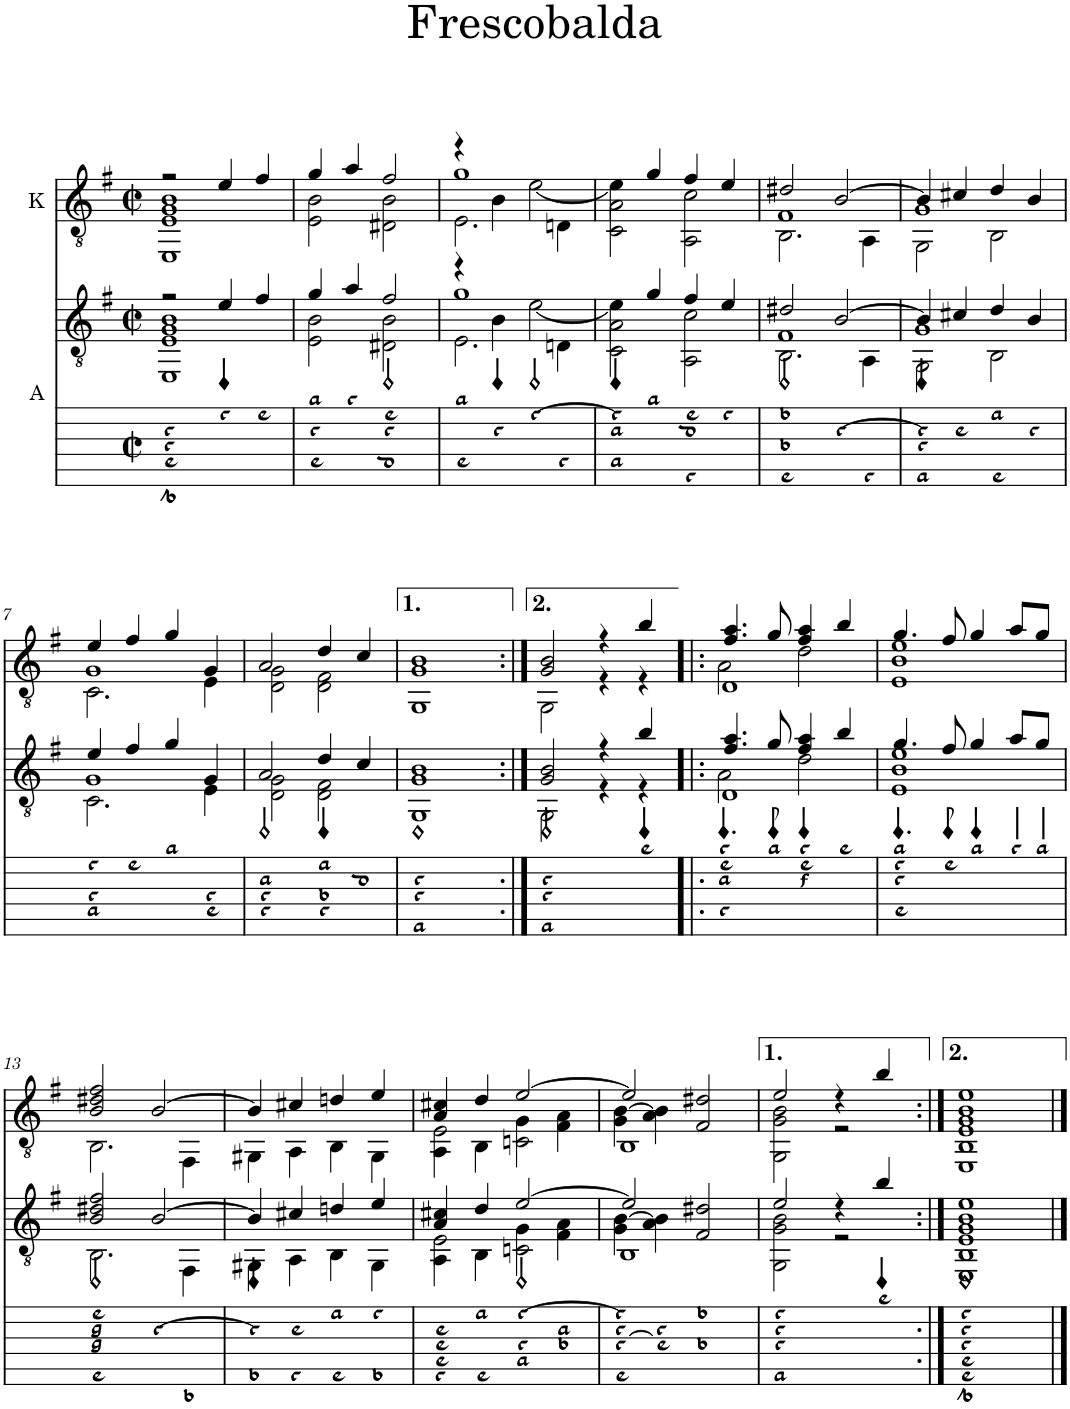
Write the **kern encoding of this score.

**kern	**kern	**kern
*part2	*part2	*part1
*staff3	*staff2	*staff1
*I"A	*	*I"K
*stria6	*	*
*	*clefGv2	*clefGv2
*k[f#]	*k[f#]	*k[f#]
*M2/2	*M2/2	*M2/2
*met(c|)	*met(c|)	*met(c|)
=1	=1	=1
*^	*^	*^
2r	1EE 1E 1G 1B	2r	1EE 1E 1G 1B	2r	1EE 1E 1G 1B
4e	.	4e/	.	4e/	.
4f#	.	4f#/	.	4f#/	.
=2	=2	=2	=2	=2	=2
4g	2E 2B	4g/	2E\ 2B\	4g/	2E\ 2B\
4a	.	4a/	.	4a/	.
2f#	2D#X 2B	2f#/	2D#X\ 2B\	2f#/	2D#X\ 2B\
=3	=3	=3	=3	=3	=3
*	*^	*	*^	*	*^
4r	2.E	1g	4r	2.E\	1g	4r	2.E\	1g
4B	.	.	4B\	.	.	4B\	.	.
[2e	.	.	[2e\	.	.	[2e\	.	.
.	4Dn	.	.	4Dn\	.	.	4Dn\	.
*	*v	*v	*	*	*	*	*v	*v
*	*	*	*v	*v	*	*
=4	=4	=4	=4	=4	=4
4e]	2C 2A	4e\]	2C\ 2A\	4e\]	2C\ 2A\
4g	.	4g/	.	4g/	.
4f#	2AA 2c	4f#/	2AA\ 2c\	4f#/	2AA\ 2c\
4e	.	4e/	.	4e/	.
=5	=5	=5	=5	=5	=5
*	*^	*	*^	*	*^
2d#X	2.BB	1F#	2d#X/	2.BB\	1F#	2d#X/	2.BB\	1F#
[2B	.	.	[2B/	.	.	[2B/	.	.
.	4AA	.	.	4AA\	.	.	4AA\	.
=6	=6	=6	=6	=6	=6	=6	=6	=6
4B]	2GG	1G	4B/]	2GG\	1G	4B/]	2GG\	1G
4c#X	.	.	4c#X/	.	.	4c#X/	.	.
4d	2BB	.	4d/	2BB\	.	4d/	2BB\	.
4B	.	.	4B/	.	.	4B/	.	.
!!LO:LB:g=z	!!	!!
=7	=7	=7	=7	=7	=7	=7	=7	=7
4e	2.C	1G	4e/	2.C\	1G	4e/	2.C\	1G
4f#	.	.	4f#/	.	.	4f#/	.	.
4g	.	.	4g/	.	.	4g/	.	.
4G	4E	.	4G/	4E\	.	4G/	4E\	.
*	*v	*v	*	*	*	*	*v	*v
*	*	*	*v	*v	*	*
=8	=8	=8	=8	=8	=8
2A	2D 2G	2A/	2D\ 2G\	2A/	2D\ 2G\
4d	2D 2F#	4d/	2D\ 2F#\	4d/	2D\ 2F#\
4c	.	4c/	.	4c/	.
*v	*v	*	*	*v	*v
*	*v	*v	*
=9	=9	=9
1GG 1G 1B	1GG 1G 1B	1GG 1G 1B
=10:|!	=10:|!	=10:|!
*^	*^	*^
2G 2B	2GG	2G/ 2B/	2GG\	2G/ 2B/	2GG\
4r	4r	4r	4r	4r	4r
4b	4r	4b/	4r	4b/	4r
=11!|:	=11!|:	=11!|:	=11!|:	=11!|:	=11!|:
*	*^	*	*^	*	*^
4.f# 4.a	2A	1D	4.f#/ 4.a/	2A\	1D	4.f#/ 4.a/	2A\	1D
8g	.	.	8g/	.	.	8g/	.	.
4f# 4a	2d	.	4f#/ 4a/	2d\	.	4f#/ 4a/	2d\	.
4b	.	.	4b/	.	.	4b/	.	.
*	*v	*v	*	*	*	*	*v	*v
*	*	*	*v	*v	*	*
=12	=12	=12	=12	=12	=12
4.g	1E 1B 1e	4.g/	1E 1B 1e	4.g/	1E 1B 1e
8f#	.	8f#/	.	8f#/	.
4g	.	4g/	.	4g/	.
8aL	.	8a/L	.	8a/L	.
8gJ	.	8g/J	.	8g/J	.
!!LO:LB:g=z	!!
=13	=13	=13	=13	=13	=13
2B 2d#X 2f#	2.BB	2B/ 2d#X/ 2f#/	2.BB\	2B/ 2d#X/ 2f#/	2.BB\
[2B	.	[2B/	.	[2B/	.
.	4FF#	.	4FF#\	.	4FF#\
=14	=14	=14	=14	=14	=14
4B]	4GG#X	4B/]	4GG#X\	4B/]	4GG#X\
4c#X	4AA	4c#X/	4AA\	4c#X/	4AA\
4dn	4BB	4dn/	4BB\	4dn/	4BB\
4e	4GG#	4e/	4GG#\	4e/	4GG#\
=15	=15	=15	=15	=15	=15
*	*^	*	*^	*	*^
4A 4c#X	4AA	2E	4A/ 4c#X/	4AA\	2E\	4A/ 4c#X/	4AA\	2E\
4d	4BB	.	4d/	4BB\	.	4d/	4BB\	.
[2e	4G	2Cn	[2e/	4G\	2Cn\	[2e/	4G\	2Cn\
.	4F# 4A	.	.	4F#\ 4A\	.	.	4F#\ 4A\	.
=16	=16	=16	=16	=16	=16	=16	=16	=16
2e]	4G [>4B	1BB	2e/]	4G\ [>4B\	1BB	2e/]	4G\ [>4B\	1BB
.	4A 4B]	.	.	4A\ 4B\]	.	.	4A\ 4B\]	.
2F# 2d#X	2ryy	.	2F#/ 2d#X/	2ryy	.	2F#/ 2d#X/	2ryy	.
*	*v	*v	*	*	*	*	*v	*v
*	*	*	*v	*v	*	*
=17	=17	=17	=17	=17	=17
2e	2GG 2G 2B	2e/	2GG\ 2G\ 2B\	2e/	2GG\ 2G\ 2B\
4r	2r	4r	2r	4r	2r
4b	.	4b/	.	4b/	.
*v	*v	*	*	*v	*v
*	*v	*v	*
=18:|!	=18:|!	=18:|!
1EE 1BB 1E 1G 1B 1e	1EE 1BB 1E 1G 1B 1e	1EE 1BB 1E 1G 1B 1e
==	==	==
*-	*-	*-
